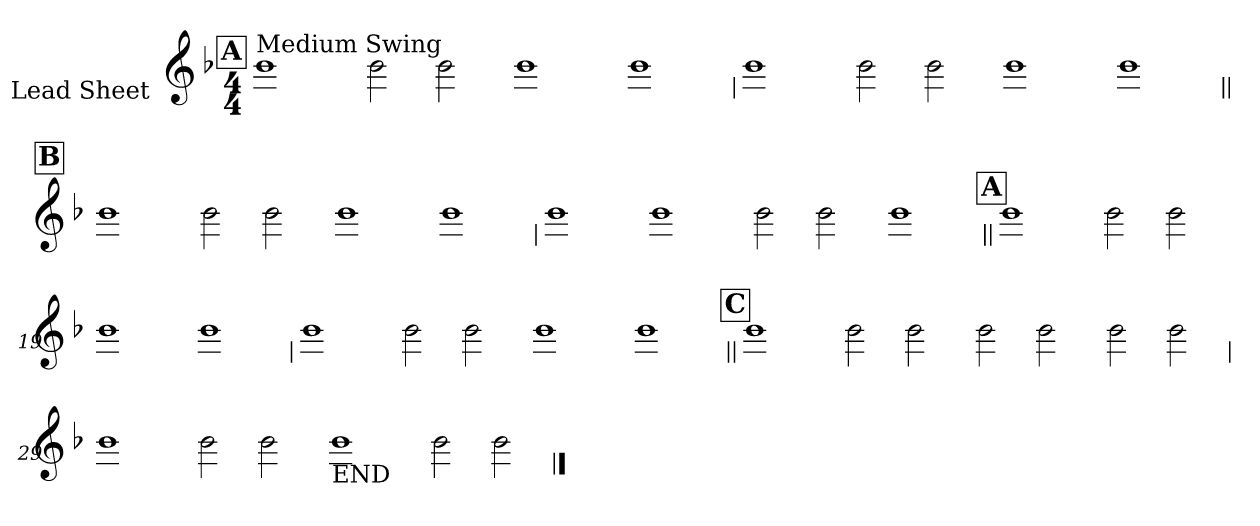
**kern
*part1
*staff1
*I"Lead Sheet
*stria0
*clefG2
*k[b-]
*F:
*M4/4
!!LO:REH:place=s1:a:t=A
=1||
!LO:TX:a:t=Medium Swing
1b-
=2-
2b-
2b-
=3-
1b-
=4-
1b-
!!LO:LB:g=z
=5
1b-
=6-
2b-
2b-
=7-
1b-
=8-
1b-
!!LO:LB:g=z
!!LO:REH:place=s1:a:t=B
=9||
1b-
=10-
2b-
2b-
=11-
1b-
=12-
1b-
!!LO:LB:g=z
=13
1b-
=14-
1b-
=15-
2b-
2b-
=16-
1b-
!!LO:LB:g=z
!!LO:REH:place=s1:a:t=A
=17||
1b-
=18-
2b-
2b-
=19-
1b-
=20-
1b-
!!LO:LB:g=z
=21
1b-
=22-
2b-
2b-
=23-
1b-
=24-
1b-
!!LO:LB:g=z
!!LO:REH:place=s1:a:t=C
=25||
1b-
=26-
2b-
2b-
=27-
2b-
2b-
=28-
2b-
2b-
!!LO:LB:g=z
=29
1b-
=30-
2b-
2b-
=31-
!LO:TX:b:t=END
1b-
=32-
2b-
2b-
==
*-
